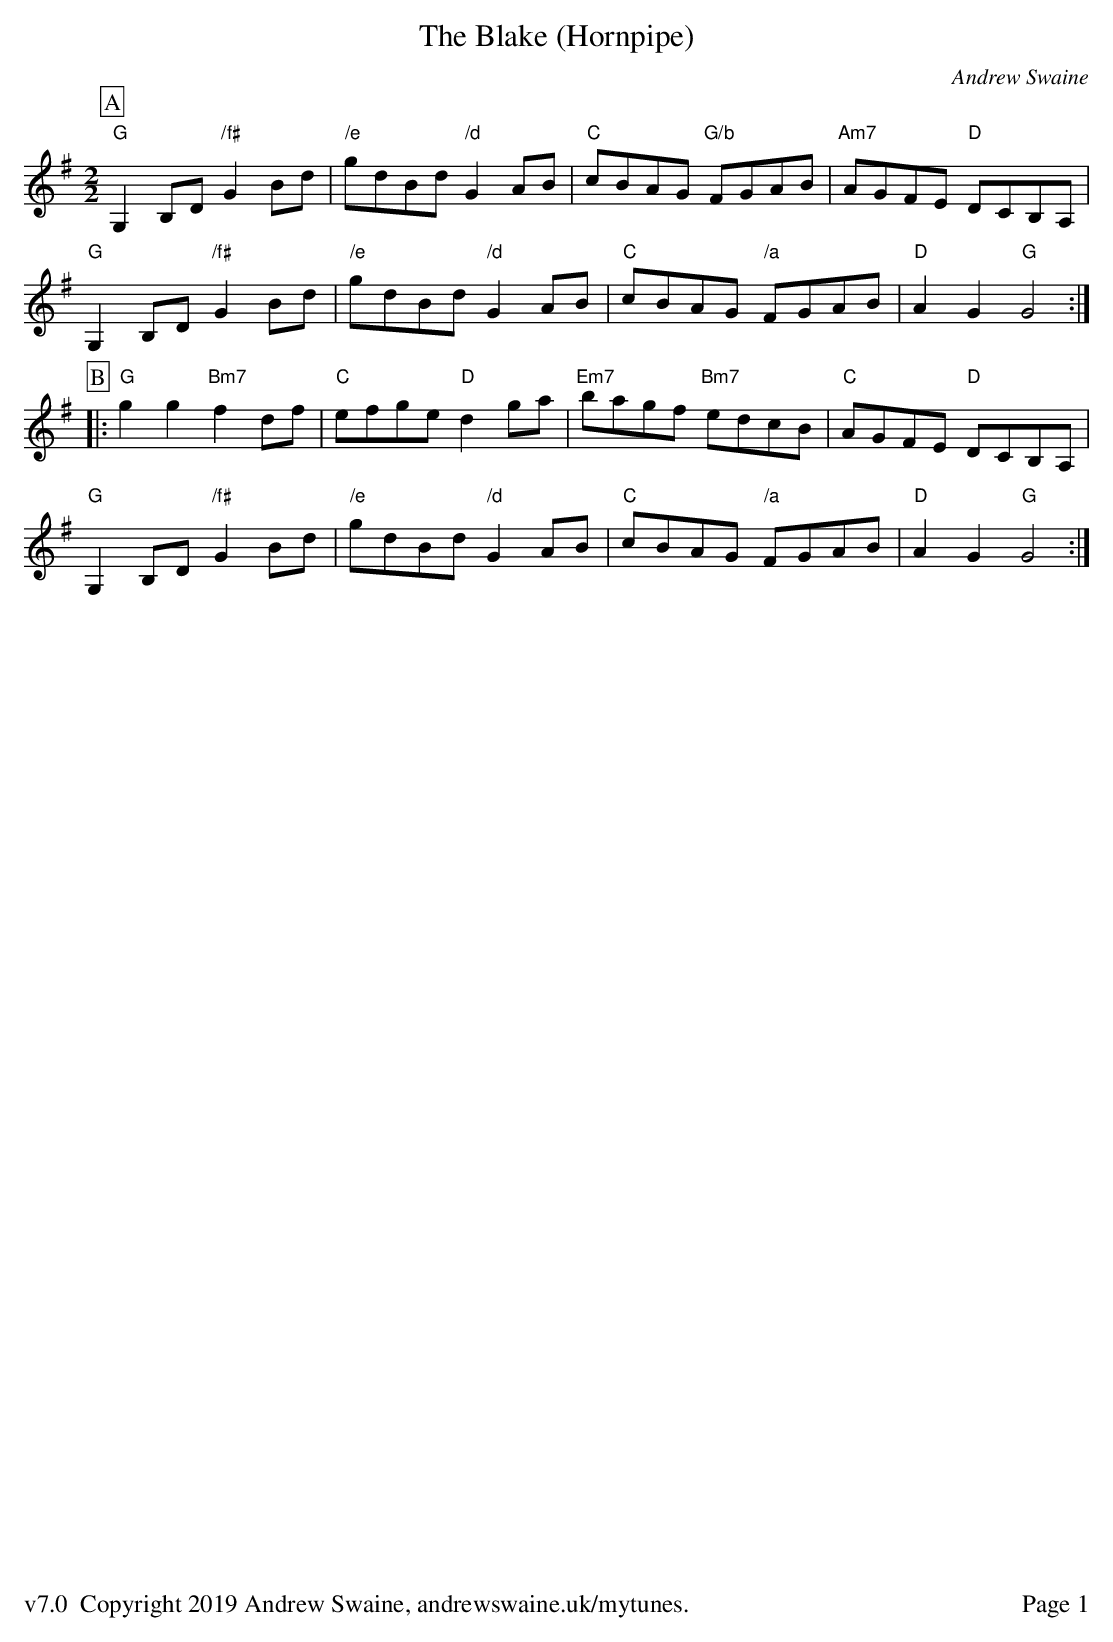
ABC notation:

X:1
T:Blake (Hornpipe), The
C:Andrew Swaine
M:2/2
L:1/8
K:G
P:A
"G"G,2B,D "/f#"G2Bd|"/e"gdBd "/d"G2AB|"C"cBAG "G/b"FGAB|"Am7"AGFE "D"DCB,A,|
"G"G,2B,D "/f#"G2Bd|"/e"gdBd "/d"G2AB|"C"cBAG "/a"FGAB|"D"A2G2 "G"G4:|
P:B
|:"G"g2g2 "Bm7"f2df|"C"efge "D"d2ga|"Em7"bagf "Bm7"edcB|"C"AGFE "D"DCB,A,|
"G"G,2B,D "/f#"G2Bd|"/e"gdBd "/d"G2AB|"C"cBAG "/a"FGAB|"D"A2G2 "G"G4:|
